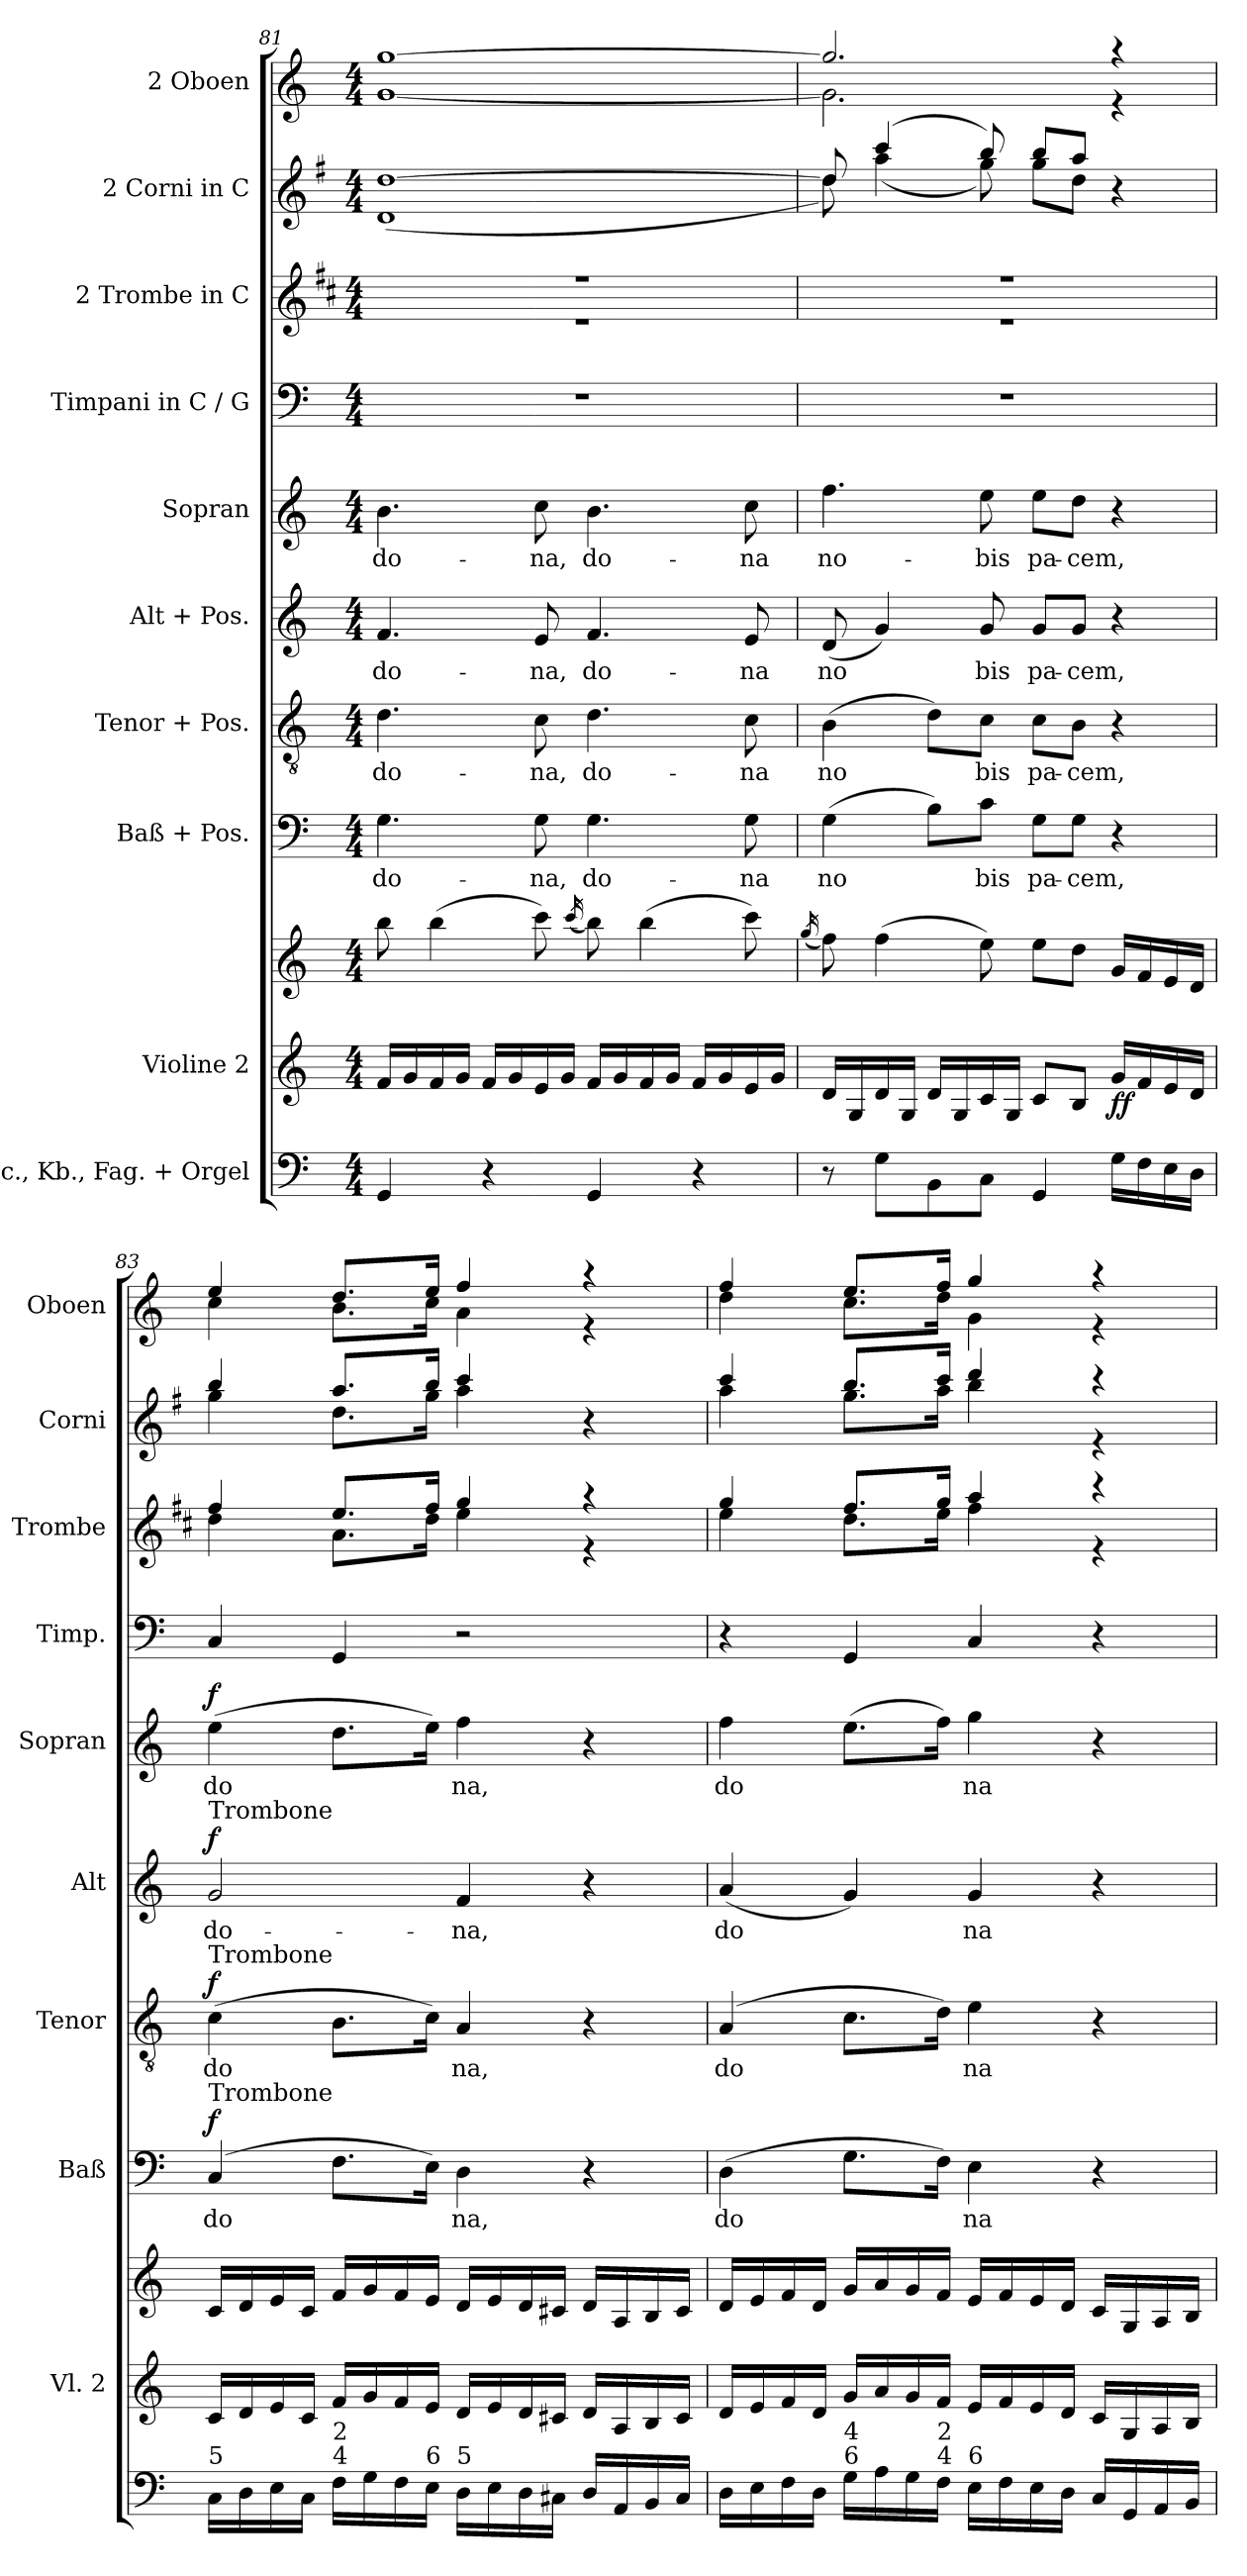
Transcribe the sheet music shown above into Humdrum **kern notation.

**kern	**kern	**kern	**dynam	**kern	**text	**dynam	**kern	**text	**dynam	**kern	**text	**dynam	**kern	**text	**dynam	**kern	**kern	**kern	**kern
*part10	*part9	*part9	*part9	*part8	*part8	*part8	*part7	*part7	*part7	*part6	*part6	*part6	*part5	*part5	*part5	*part4	*part3	*part2	*part1
*staff11	*staff10	*staff9	*staff9/10	*staff8	*staff8	*staff8	*staff7	*staff7	*staff7	*staff6	*staff6	*staff6	*staff5	*staff5	*staff5	*staff4	*staff3	*staff2	*staff1
*I"Vlc., Kb., Fag. + Orgel	*I"Violine 2	*	*	*I"Baß + Pos.	*	*	*I"Tenor + Pos.	*	*	*I"Alt + Pos.	*	*	*I"Sopran	*	*	*I"Timpani in C / G	*I"2 Trombe in C	*I"2 Corni in C	*I"2 Oboen
*	*I'Vl. 2	*	*	*I'Baß	*	*	*I'Tenor	*	*	*I'Alt	*	*	*I'Sopran	*	*	*I'Timp.	*I'Trombe	*I'Corni	*I'Oboen
!!LO:PB:g=z
*clefF4	*clefG2	*clefG2	*	*clefF4	*	*	*clefGv2	*	*	*clefG2	*	*	*clefG2	*	*	*clefF4	*clefG2	*clefG2	*clefG2
*	*	*	*	*	*	*	*	*	*	*	*	*	*	*	*	*	*ITrd1c2	*ITrd4c7	*
*k[]	*k[]	*k[]	*	*k[]	*	*	*k[]	*	*	*k[]	*	*	*k[]	*	*	*k[]	*k[]	*k[]	*k[]
*M4/4	*M4/4	*M4/4	*	*M4/4	*	*	*M4/4	*	*	*M4/4	*	*	*M4/4	*	*	*M4/4	*M4/4	*M4/4	*M4/4
=81	=81	=81	=81	=81	=81	=81	=81	=81	=81	=81	=81	=81	=81	=81	=81	=81	=81	=81	=81
!	!	!	!	!	!LO:LY:b	!	!	!LO:LY:b	!	!	!LO:LY:b	!	!	!LO:LY:b	!	!	!	!	!
*	*	*	*	*	*	*	*	*	*	*	*	*	*	*	*	*	*^	*^	*^
4GG/	16f/LL	8bb\	.	4.G\	do-	.	4.d\	do-	.	4.f/	do-	.	4.b\	do-	.	1r	1r	1r	[1g	(<1G	[1gg	[1g
.	16g/	.	.	.	.	.	.	.	.	.	.	.	.	.	.	.	.	.	.	.	.	.
.	16f/	(>4bb\	.	.	.	.	.	.	.	.	.	.	.	.	.	.	.	.	.	.	.	.
.	16g/JJ	.	.	.	.	.	.	.	.	.	.	.	.	.	.	.	.	.	.	.	.	.
4r	16f/LL	.	.	.	.	.	.	.	.	.	.	.	.	.	.	.	.	.	.	.	.	.
.	16g/	.	.	.	.	.	.	.	.	.	.	.	.	.	.	.	.	.	.	.	.	.
!	!	!	!	!	!LO:LY:b	!	!	!LO:LY:b	!	!	!LO:LY:b	!	!	!LO:LY:b	!	!	!	!	!	!	!	!
.	16e/	8ccc\)	.	8G\	na,	.	8c\	na,	.	8e/	na,	.	8cc\	na,	.	.	.	.	.	.	.	.
.	16g/JJ	.	.	.	.	.	.	.	.	.	.	.	.	.	.	.	.	.	.	.	.	.
.	.	(<16qccc/	.	.	.	.	.	.	.	.	.	.	.	.	.	.	.	.	.	.	.	.
!	!	!	!	!	!LO:LY:b	!	!	!LO:LY:b	!	!	!LO:LY:b	!	!	!LO:LY:b	!	!	!	!	!	!	!	!
4GG/	16f/LL	8bb\)	.	4.G\	do-	.	4.d\	do-	.	4.f/	do-	.	4.b\	do-	.	.	.	.	.	.	.	.
.	16g/	.	.	.	.	.	.	.	.	.	.	.	.	.	.	.	.	.	.	.	.	.
.	16f/	(>4bb\	.	.	.	.	.	.	.	.	.	.	.	.	.	.	.	.	.	.	.	.
.	16g/JJ	.	.	.	.	.	.	.	.	.	.	.	.	.	.	.	.	.	.	.	.	.
4r	16f/LL	.	.	.	.	.	.	.	.	.	.	.	.	.	.	.	.	.	.	.	.	.
.	16g/	.	.	.	.	.	.	.	.	.	.	.	.	.	.	.	.	.	.	.	.	.
!	!	!	!	!	!LO:LY:b	!	!	!LO:LY:b	!	!	!LO:LY:b	!	!	!LO:LY:b	!	!	!	!	!	!	!	!
.	16e/	8ccc\)	.	8G\	na	.	8c\	na	.	8e/	na	.	8cc\	na	.	.	.	.	.	.	.	.
.	16g/JJ	.	.	.	.	.	.	.	.	.	.	.	.	.	.	.	.	.	.	.	.	.
=82	=82	=82	=82	=82	=82	=82	=82	=82	=82	=82	=82	=82	=82	=82	=82	=82	=82	=82	=82	=82	=82	=82
.	.	(<16qgg/	.	.	.	.	.	.	.	.	.	.	.	.	.	.	.	.	.	.	.	.
!	!	!	!	!	!LO:LY:b	!	!	!LO:LY:b	!	!	!LO:LY:b	!	!	!LO:LY:b	!	!	!	!	!	!	!	!
8r	16d/LL	8ff\)	.	(>4G\	no	.	(>4B\	no	.	(<8d/	no	.	4.ff\	no-	.	1r	1r	1r	8g/]	8g\)	2.gg/]	2.g\]
.	16G/	.	.	.	.	.	.	.	.	.	.	.	.	.	.	.	.	.	.	.	.	.
8G\L	16d/	(>4ff\	.	.	.	.	.	.	.	4g/)	.	.	.	.	.	.	.	.	(>4ff/	(<4dd\	.	.
.	16G/JJ	.	.	.	.	.	.	.	.	.	.	.	.	.	.	.	.	.	.	.	.	.
8BB\	16d/LL	.	.	8B\L)	.	.	8d\L)	.	.	.	.	.	.	.	.	.	.	.	.	.	.	.
.	16G/	.	.	.	.	.	.	.	.	.	.	.	.	.	.	.	.	.	.	.	.	.
!	!	!	!	!	!LO:LY:b	!	!	!LO:LY:b	!	!	!LO:LY:b	!	!	!LO:LY:b	!	!	!	!	!	!	!	!
8C\J	16c/	8ee\)	.	8c\J	bis	.	8c\J	bis	.	8g/	bis	.	8ee\	bis	.	.	.	.	8ee/)	8cc\)	.	.
.	16G/JJ	.	.	.	.	.	.	.	.	.	.	.	.	.	.	.	.	.	.	.	.	.
!	!	!	!	!	!LO:LY:b	!	!	!LO:LY:b	!	!	!LO:LY:b	!	!	!LO:LY:b	!	!	!	!	!	!	!	!
4GG/	8c/L	8ee\L	.	8G\L	pa-	.	8c\L	pa-	.	8g/L	pa-	.	8ee\L	pa-	.	.	.	.	8ee/L	8cc\L	.	.
!	!	!	!	!	!LO:LY:b	!	!	!LO:LY:b	!	!	!LO:LY:b	!	!	!LO:LY:b	!	!	!	!	!	!	!	!
.	8B/J	8dd\J	.	8G\J	cem,	.	8B\J	cem,	.	8g/J	cem,	.	8dd\J	cem,	.	.	.	.	8dd/J	8g\J	.	.
!	!	!	!LO:DY:b=2	!	!	!	!	!	!	!	!	!	!	!	!	!	!	!	!	!	!	!
!	!	!	!LO:DY:n=1:b	!	!	!	!	!	!	!	!	!	!	!	!	!	!	!	!	!	!	!
16G\LL	16g/LL	16g/LL	f f	4r	.	.	4r	.	.	4r	.	.	4r	.	.	.	.	.	4r	4ryy	4r	4r
16F\	16f/	16f/	.	.	.	.	.	.	.	.	.	.	.	.	.	.	.	.	.	.	.	.
16E\	16e/	16e/	.	.	.	.	.	.	.	.	.	.	.	.	.	.	.	.	.	.	.	.
16D\JJ	16d/JJ	16d/JJ	.	.	.	.	.	.	.	.	.	.	.	.	.	.	.	.	.	.	.	.
=83	=83	=83	=83	=83	=83	=83	=83	=83	=83	=83	=83	=83	=83	=83	=83	=83	=83	=83	=83	=83	=83	=83
!	!	!	!	!	!	!	!	!	!	!LO:TX:a:t=Trombone	!	!	!	!	!	!	!	!	!	!	!	!
!	!	!	!	!	!	!	!LO:TX:a:t=Trombone	!	!	!	!	!	!	!	!	!	!	!	!	!	!	!
!	!	!	!	!LO:TX:a:t=Trombone	!	!	!	!	!	!	!	!	!	!	!	!	!	!	!	!	!	!
!LO:TX:a:t=5	!	!	!	!	!	!	!	!	!	!	!	!	!	!	!	!	!	!	!	!	!	!
!	!	!	!	!	!LO:LY:b	!LO:DY:b	!	!LO:LY:b	!LO:DY:b	!	!LO:LY:b	!LO:DY:b	!	!LO:LY:b	!LO:DY:b	!	!	!	!	!	!	!
16C\LL	16c/LL	16c/LL	.	(>4C/	do	f	(>4c\	do	f	2g/	do-	f	(>4ee\	do	f	4C/	4ee/	4cc\	4ee/	4cc\	4ee/	4cc\
16D\	16d/	16d/	.	.	.	.	.	.	.	.	.	.	.	.	.	.	.	.	.	.	.	.
16E\	16e/	16e/	.	.	.	.	.	.	.	.	.	.	.	.	.	.	.	.	.	.	.	.
16C\JJ	16c/JJ	16c/JJ	.	.	.	.	.	.	.	.	.	.	.	.	.	.	.	.	.	.	.	.
!LO:TX:a:t=4	!	!	!	!	!	!	!	!	!	!	!	!	!	!	!	!	!	!	!	!	!	!
!LO:TX:a:t=2	!	!	!	!	!	!	!	!	!	!	!	!	!	!	!	!	!	!	!	!	!	!
16F\LL	16f/LL	16f/LL	.	8.F\L	.	.	8.B\L	.	.	.	.	.	8.dd\L	.	.	4GG/	8.dd/L	8.g\L	8.dd/L	8.g\L	8.dd/L	8.b\L
16G\	16g/	16g/	.	.	.	.	.	.	.	.	.	.	.	.	.	.	.	.	.	.	.	.
16F\	16f/	16f/	.	.	.	.	.	.	.	.	.	.	.	.	.	.	.	.	.	.	.	.
!LO:TX:a:t=6	!	!	!	!	!	!	!	!	!	!	!	!	!	!	!	!	!	!	!	!	!	!
16E\JJ	16e/JJ	16e/JJ	.	16E\Jk)	.	.	16c\Jk)	.	.	.	.	.	16ee\Jk)	.	.	.	16ee/Jk	16cc\Jk	16ee/Jk	16cc\Jk	16ee/Jk	16cc\Jk
!LO:TX:a:t=5	!	!	!	!	!	!	!	!	!	!	!	!	!	!	!	!	!	!	!	!	!	!
!	!	!	!	!	!LO:LY:b	!	!	!LO:LY:b	!	!	!LO:LY:b	!	!	!LO:LY:b	!	!	!	!	!	!	!	!
16D\LL	16d/LL	16d/LL	.	4D\	na,	.	4A/	na,	.	4f/	na,	.	4ff\	na,	.	2r	4ff/	4dd\	4ff/	4dd\	4ff/	4a\
16E\	16e/	16e/	.	.	.	.	.	.	.	.	.	.	.	.	.	.	.	.	.	.	.	.
16D\	16d/	16d/	.	.	.	.	.	.	.	.	.	.	.	.	.	.	.	.	.	.	.	.
16C#X\JJ	16c#X/JJ	16c#X/JJ	.	.	.	.	.	.	.	.	.	.	.	.	.	.	.	.	.	.	.	.
16D/LL	16d/LL	16d/LL	.	4r	.	.	4r	.	.	4r	.	.	4r	.	.	.	4r	4r	4r	4ryy	4r	4r
16AA/	16A/	16A/	.	.	.	.	.	.	.	.	.	.	.	.	.	.	.	.	.	.	.	.
16BB/	16B/	16B/	.	.	.	.	.	.	.	.	.	.	.	.	.	.	.	.	.	.	.	.
16C#/JJ	16c#/JJ	16c#/JJ	.	.	.	.	.	.	.	.	.	.	.	.	.	.	.	.	.	.	.	.
!!LO:PB:g=z	!!
=84	=84	=84	=84	=84	=84	=84	=84	=84	=84	=84	=84	=84	=84	=84	=84	=84	=84	=84	=84	=84	=84	=84
!	!	!	!	!	!LO:LY:b	!	!	!LO:LY:b	!	!	!LO:LY:b	!	!	!LO:LY:b	!	!	!	!	!	!	!	!
16D\LL	16d/LL	16d/LL	.	(>4D\	do	.	(>4A/	do	.	(<4a/	do	.	4ff\	do	.	4r	4ff/	4dd\	4ff/	4dd\	4ff/	4dd\
16E\	16e/	16e/	.	.	.	.	.	.	.	.	.	.	.	.	.	.	.	.	.	.	.	.
16F\	16f/	16f/	.	.	.	.	.	.	.	.	.	.	.	.	.	.	.	.	.	.	.	.
16D\JJ	16d/JJ	16d/JJ	.	.	.	.	.	.	.	.	.	.	.	.	.	.	.	.	.	.	.	.
!LO:TX:a:t=6	!	!	!	!	!	!	!	!	!	!	!	!	!	!	!	!	!	!	!	!	!	!
!LO:TX:a:t=4	!	!	!	!	!	!	!	!	!	!	!	!	!	!	!	!	!	!	!	!	!	!
16G\LL	16g/LL	16g/LL	.	8.G\L	.	.	8.c\L	.	.	4g/)	.	.	(>8.ee\L	.	.	4GG/	8.ee/L	8.cc\L	8.ee/L	8.cc\L	8.ee/L	8.cc\L
16A\	16a/	16a/	.	.	.	.	.	.	.	.	.	.	.	.	.	.	.	.	.	.	.	.
16G\	16g/	16g/	.	.	.	.	.	.	.	.	.	.	.	.	.	.	.	.	.	.	.	.
!LO:TX:a:t=4	!	!	!	!	!	!	!	!	!	!	!	!	!	!	!	!	!	!	!	!	!	!
!LO:TX:a:t=2	!	!	!	!	!	!	!	!	!	!	!	!	!	!	!	!	!	!	!	!	!	!
16F\JJ	16f/JJ	16f/JJ	.	16F\Jk)	.	.	16d\Jk)	.	.	.	.	.	16ff\Jk)	.	.	.	16ff/Jk	16dd\Jk	16ff/Jk	16dd\Jk	16ff/Jk	16dd\Jk
!LO:TX:a:t=6	!	!	!	!	!	!	!	!	!	!	!	!	!	!	!	!	!	!	!	!	!	!
!	!	!	!	!	!LO:LY:b	!	!	!LO:LY:b	!	!	!LO:LY:b	!	!	!LO:LY:b	!	!	!	!	!	!	!	!
16E\LL	16e/LL	16e/LL	.	4E\	na	.	4e\	na	.	4g/	na	.	4gg\	na	.	4C/	4gg/	4ee\	4gg/	4ee\	4gg/	4g\
16F\	16f/	16f/	.	.	.	.	.	.	.	.	.	.	.	.	.	.	.	.	.	.	.	.
16E\	16e/	16e/	.	.	.	.	.	.	.	.	.	.	.	.	.	.	.	.	.	.	.	.
16D\JJ	16d/JJ	16d/JJ	.	.	.	.	.	.	.	.	.	.	.	.	.	.	.	.	.	.	.	.
16C/LL	16c/LL	16c/LL	.	4r	.	.	4r	.	.	4r	.	.	4r	.	.	4r	4r	4r	4r	4r	4r	4r
16GG/	16G/	16G/	.	.	.	.	.	.	.	.	.	.	.	.	.	.	.	.	.	.	.	.
16AA/	16A/	16A/	.	.	.	.	.	.	.	.	.	.	.	.	.	.	.	.	.	.	.	.
16BB/JJ	16B/JJ	16B/JJ	.	.	.	.	.	.	.	.	.	.	.	.	.	.	.	.	.	.	.	.
*	*	*	*	*	*	*	*	*	*	*	*	*	*	*	*	*	*v	*v	*	*	*v	*v
*	*	*	*	*	*	*	*	*	*	*	*	*	*	*	*	*	*	*v	*v	*
=	=	=	=	=	=	=	=	=	=	=	=	=	=	=	=	=	=	=	=
*-	*-	*-	*-	*-	*-	*-	*-	*-	*-	*-	*-	*-	*-	*-	*-	*-	*-	*-	*-
